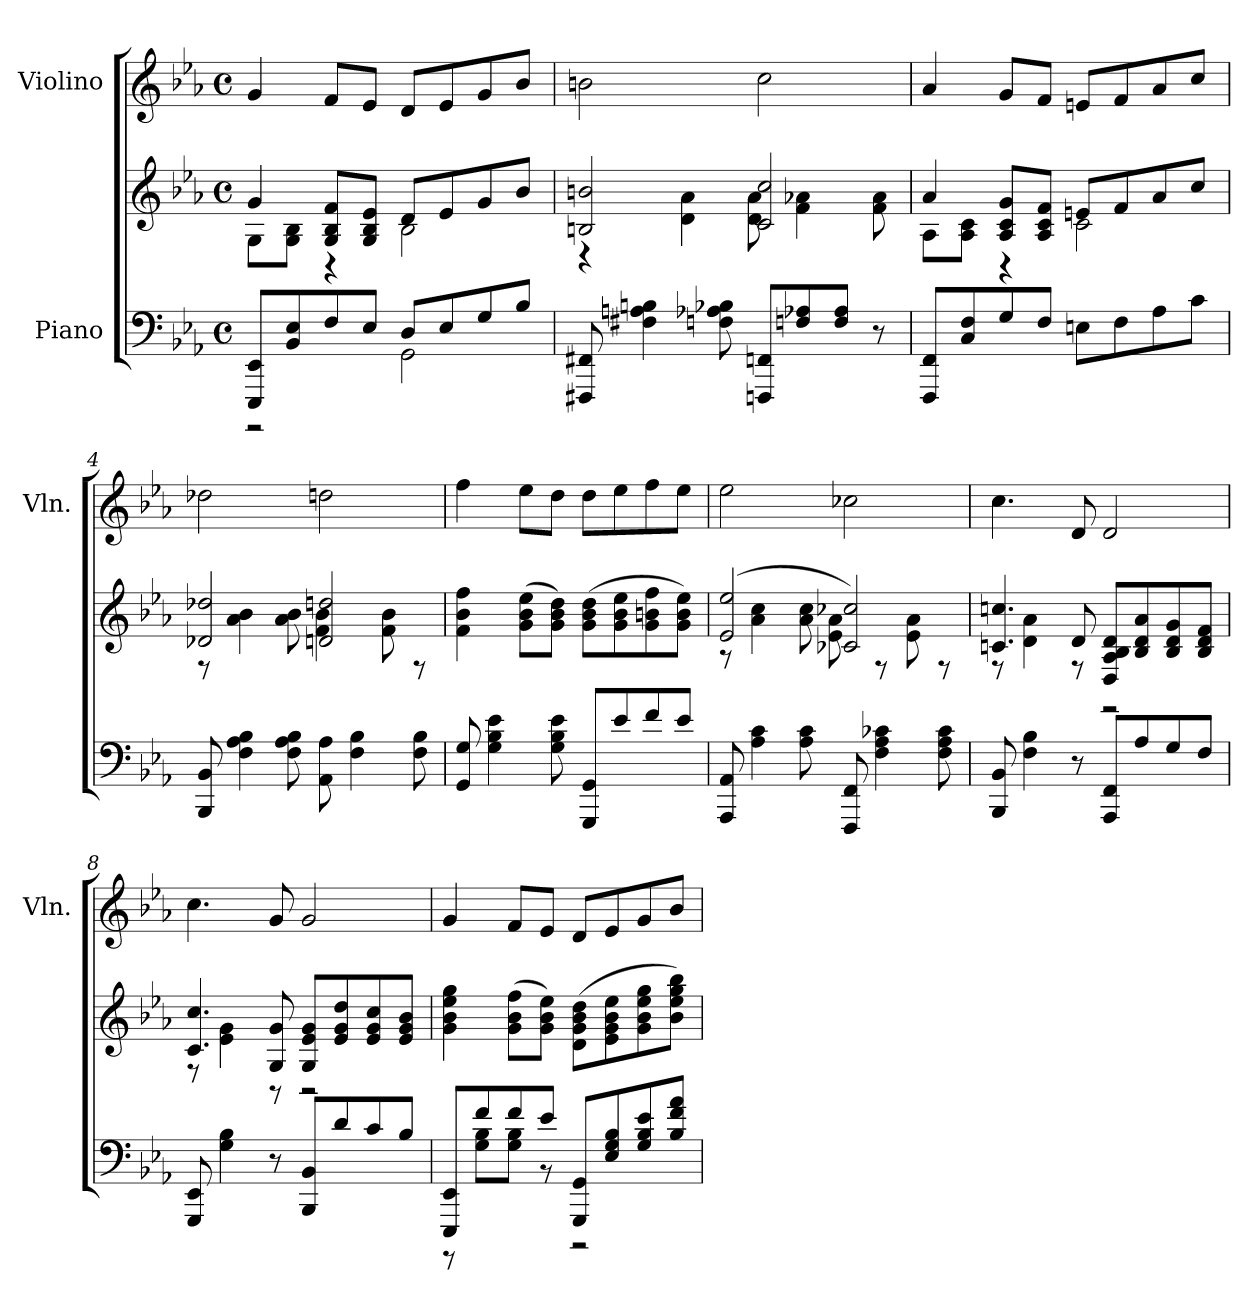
**kern	**kern	**kern
*part2	*part2	*part1
*staff3	*staff2	*staff1
*I"Piano	*	*I"Violino
*	*	*I'Vln.
*clefF4	*clefG2	*clefG2
*k[b-e-a-]	*k[b-e-a-]	*k[b-e-a-]
*M4/4	*M4/4	*M4/4
*met(c)	*met(c)	*met(c)
=1	=1	=1
*^	*^	*
8EEE-/ 8EE-/L	2r	4g/	8G\L	4g/
8BB-/ 8E-/	.	.	8G\ 8B-\J	.
8F/	.	8G/ 8B-/ 8f/L	4r	8f/L
8E-/J	.	8G/ 8B-/ 8e-/J	.	8e-/J
8D/L	2GG\	8d/L	2B-\	8d/L
8E-/	.	8e-/	.	8e-/
8G/	.	8g/	.	8g/
8B-/J	.	8b-/J	.	8b-/J
*v	*v	*	*	*
=2	=2	=2	=2
8FFF#X/ 8FF#X/	2Bn/ 2bn/	4r	2bn\
4F#X\ 4An\ 4Bn\	.	.	.
.	.	4d\ 4a-\	.
8Fn\ 8A-X\ 8B-X\	.	.	.
8FFFn/ 8FFn/L	2c/ 2cc/	8d\ 8a-\	2cc\
8Fn/ 8A-X/	.	4f\ 4a-X\	.
8F/ 8A-/J	.	.	.
8r	.	8f\ 8a-\	.
!!LO:LB:g=z
=3	=3	=3	=3
8FFF/ 8FF/L	4a-/	8A-\L	4a-/
8C/ 8F/	.	8A-\ 8c\J	.
8G/	8A-/ 8c/ 8g/L	4r	8g/L
8F/J	8A-/ 8c/ 8f/J	.	8f/J
8En\L	8en/L	2c\	8en/L
8F\	8f/	.	8f/
8A-\	8a-/	.	8a-/
8c\J	8cc/J	.	8cc/J
=4	=4	=4	=4
8BBB-/ 8BB-/	2d-X/ 2dd-X/	8r	2dd-X\
4F\ 4A-\ 4B-\	.	4a-\ 4b-\	.
8F\ 8A-\ 8B-\	.	8a-\ 8b-\	.
8AA-\ 8A-\	2dn/ 2ddn/	4f\ 4b-\	2ddn\
4F\ 4B-\	.	.	.
.	.	8f\ 8b-\	.
8F\ 8B-\	.	8r	.
*	*v	*v	*
=5	=5	=5
8GG/ 8G/	4f\ 4b-\ 4ff\	4ff\
4G\ 4B-\ 4e-\	.	.
.	(>8g\ 8b-\ 8ee-\L	8ee-\L
8G\ 8B-\ 8e-\	8g\ 8b-\ 8dd\J)	8dd\J
8GGG/ 8GG/L	(>8g\ 8b-\ 8dd\L	8dd\L
8e-/	8g\ 8b-\ 8ee-\	8ee-\
8f/	8g\ 8bn\ 8ff\	8ff\
8e-/J	8g\ 8b\ 8ee-\J)	8ee-\J
!!LO:LB:g=z
=6	=6	=6
*	*^	*
8AAA-/ 8AA-/	(>2e-/ 2ee-/	8r	2ee-\
4A-\ 4c\	.	4a-\ 4cc\	.
8A-\ 8c\	.	8a-\ 8cc\	.
8FFF/ 8FF/	2c-X/ 2cc-X/)	8e-\ 8a-\	2cc-X\
4F\ 4A-\ 4c-X\	.	8r	.
.	.	8e-\ 8a-\	.
8F\ 8A-\ 8c-\	.	8r	.
=7	=7	=7	=7
8BBB-/ 8BB-/	4.cn/ 4.ccn/	8r	4.cc\
4F\ 4B-\	.	4d\ 4a-\	.
8r	8d/	8r	8d/
8AAA-/ 8FF/L	8D/ 8A-/ 8B-/ 8d/L	2r	2d/
8A-/	8B-/ 8d/ 8a-/	.	.
8G/	8B-/ 8d/ 8g/	.	.
8F/J	8B-/ 8d/ 8f/J	.	.
=8	=8	=8	=8
8GGG/ 8EE-/	4.c/ 4.cc/	8r	4.cc\
4G\ 4B-\	.	4e-\ 4g\	.
8r	8G/ 8g/	8r	8g/
8BBB-/ 8BB-/L	8G/ 8e-/ 8g/L	2r	2g/
8d/	8e-/ 8g/ 8dd/	.	.
8c/	8e-/ 8g/ 8cc/	.	.
8B-/J	8e-/ 8g/ 8b-/J	.	.
*	*v	*v	*
!!LO:PB:g=z
=9	=9	=9
*^	*	*
8EEE-/ 8EE-/L	8r	4g\ 4b-\ 4ee-\ 4gg\	4g/
8f/	8G\ 8B-\L	.	.
8f/	8G\ 8B-\J	(>8g\ 8b-\ 8ff\L	8f/L
8e-/J	8r	8g\ 8b-\ 8ee-\J)	8e-/J
8GGG/ 8GG/L	2r	(>8d\ 8g\ 8b-\ 8dd\L	8d/L
8E-/ 8G/ 8B-/	.	8e-\ 8g\ 8b-\ 8ee-\	8e-/
8G/ 8B-/ 8e-/	.	8g\ 8b-\ 8ee-\ 8gg\	8g/
8B-/ 8f/ 8a-/J	.	8b-\ 8ee-\ 8gg\ 8bb-\J)	8b-/J
*v	*v	*	*
=	=	=
*-	*-	*-
